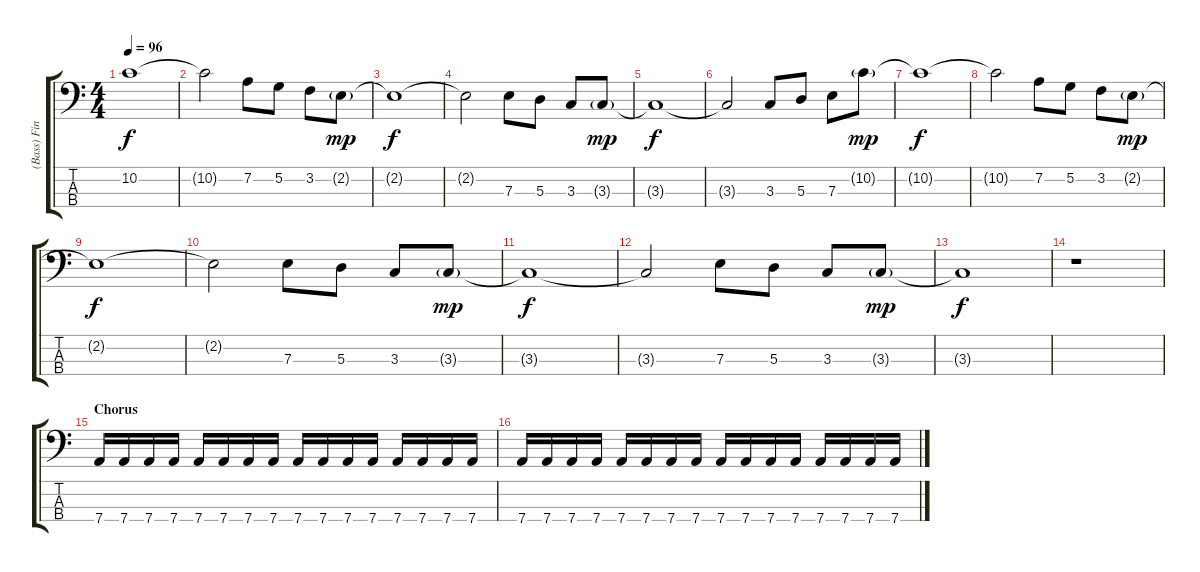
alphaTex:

\track ("(Bass) Fingered" "(Bass) Fin") {instrument fretlessbass}
\staff {score tabs}
\tuning (G2 D2 A1 D1) {hide}
\ts (4 4)
\tempo 96
\clef f4
\ks c
10.2{t}.1{dy f} |
10.2{t}.2 7.2.8 5.2.8 3.2.8 2.2{g}.8{dy mp} |
2.2{t}.1{dy f} |
2.2{t}.2 7.3.8 5.3.8 3.3.8 3.3{g}.8{dy mp} |
3.3{t}.1{dy f} |
3.3{t}.2 3.3.8 5.3.8 7.3.8 10.2{g}.8{dy mp} |
10.2{t}.1{dy f} |
10.2{t}.2 7.2.8 5.2.8 3.2.8 2.2{g}.8{dy mp} |
2.2{t}.1{dy f} |
2.2{t}.2 7.3.8 5.3.8 3.3.8 3.3{g}.8{dy mp} |
3.3{t}.1{dy f} |
3.3{t}.2 7.3.8 5.3.8 3.3.8 3.3{g}.8{dy mp} |
3.3{t}.1{dy f} |
r.1 |
\section ("" "Chorus")
7.4.16 7.4.16 7.4.16 7.4.16 7.4.16 7.4.16 7.4.16 7.4.16 7.4.16 7.4.16 7.4.16 7.4.16 7.4.16 7.4.16 7.4.16 7.4.16 |
7.4.16 7.4.16 7.4.16 7.4.16 7.4.16 7.4.16 7.4.16 7.4.16 7.4.16 7.4.16 7.4.16 7.4.16 7.4.16 7.4.16 7.4.16 7.4.16
